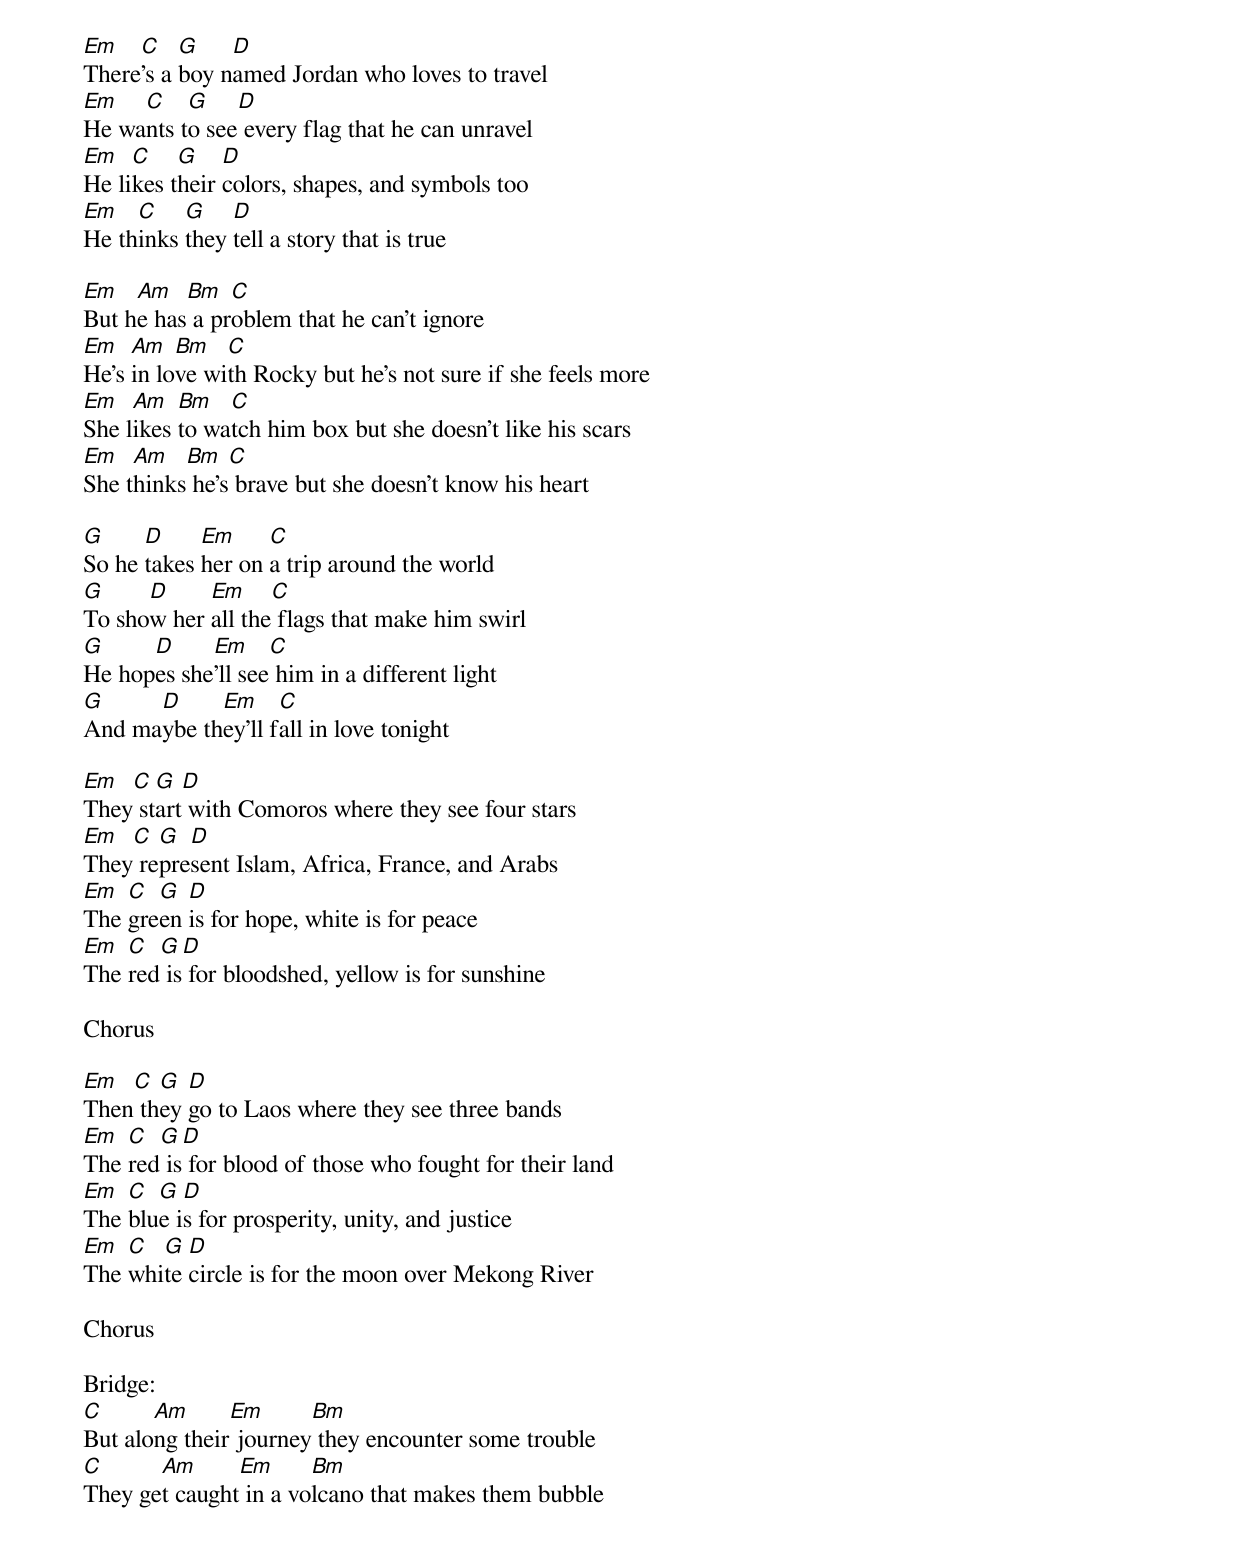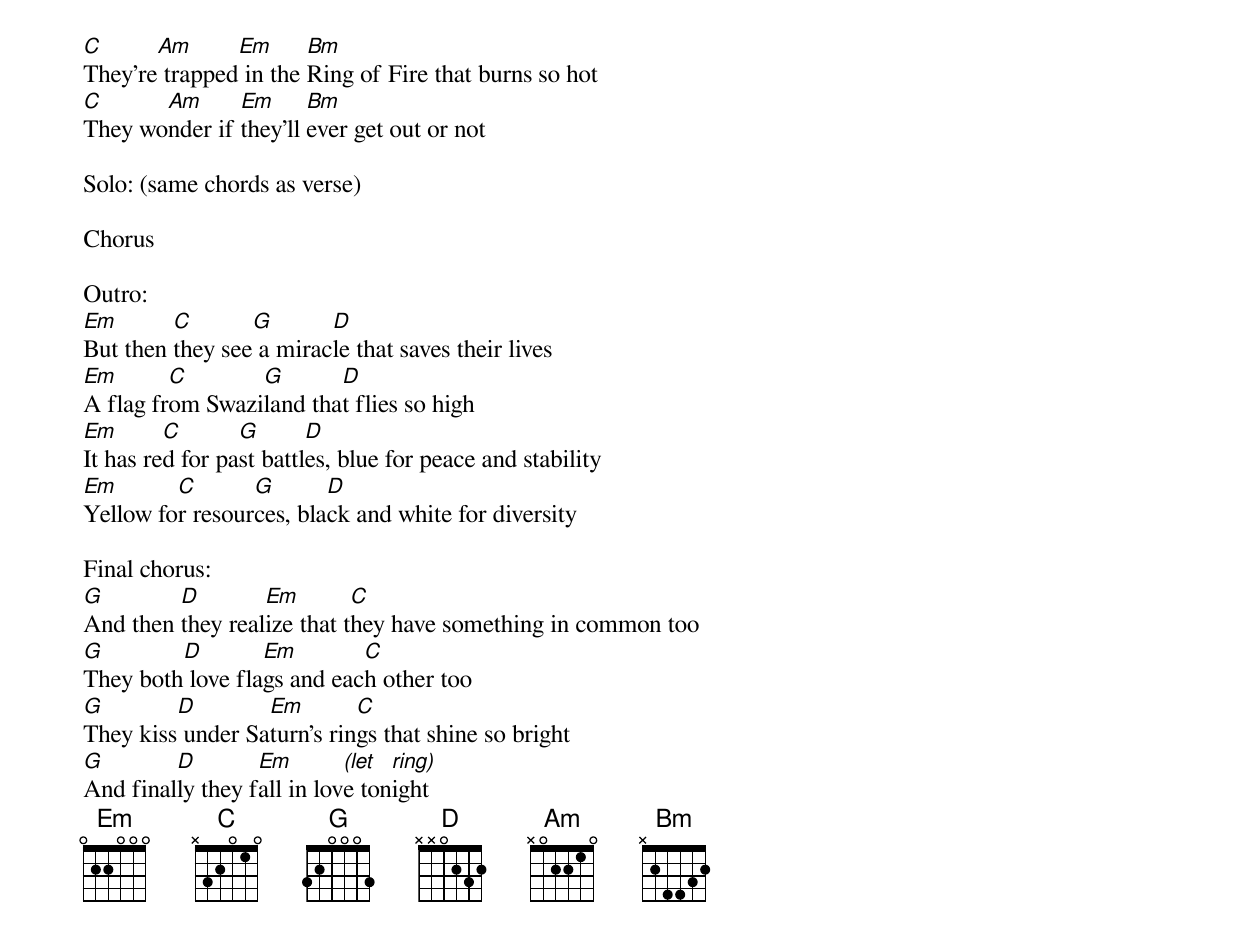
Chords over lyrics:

Em   C    G    D
There's a boy named Jordan who loves to travel
Em   C    G    D
He wants to see every flag that he can unravel
Em   C    G    D
He likes their colors, shapes, and symbols too
Em   C    G    D
He thinks they tell a story that is true

Em   Am   Bm   C
But he has a problem that he can't ignore
Em   Am   Bm   C
He's in love with Rocky but he's not sure if she feels more
Em   Am   Bm   C
She likes to watch him box but she doesn't like his scars
Em   Am   Bm   C
She thinks he's brave but she doesn't know his heart

G     D     Em     C
So he takes her on a trip around the world
G     D     Em     C
To show her all the flags that make him swirl
G     D     Em     C
He hopes she'll see him in a different light
G     D     Em     C
And maybe they'll fall in love tonight

Em  C  G  D
They start with Comoros where they see four stars
Em  C  G  D
They represent Islam, Africa, France, and Arabs
Em  C  G  D
The green is for hope, white is for peace
Em  C  G  D
The red is for bloodshed, yellow is for sunshine

Chorus

Em  C  G  D
Then they go to Laos where they see three bands
Em  C  G  D
The red is for blood of those who fought for their land
Em  C  G  D
The blue is for prosperity, unity, and justice
Em  C  G  D
The white circle is for the moon over Mekong River

Chorus

Bridge:
C      Am      Em      Bm
But along their journey they encounter some trouble
C      Am      Em      Bm
They get caught in a volcano that makes them bubble
C      Am      Em      Bm
They're trapped in the Ring of Fire that burns so hot
C      Am      Em      Bm
They wonder if they'll ever get out or not

Solo: (same chords as verse)

Chorus

Outro:
Em       C       G       D
But then they see a miracle that saves their lives
Em       C       G       D
A flag from Swaziland that flies so high
Em       C       G       D
It has red for past battles, blue for peace and stability
Em       C       G       D
Yellow for resources, black and white for diversity

Final chorus:
G        D        Em        C
And then they realize that they have something in common too
G        D        Em        C
They both love flags and each other too
G        D        Em        C
They kiss under Saturn's rings that shine so bright
G        D        Em        (let ring)
And finally they fall in love tonight
